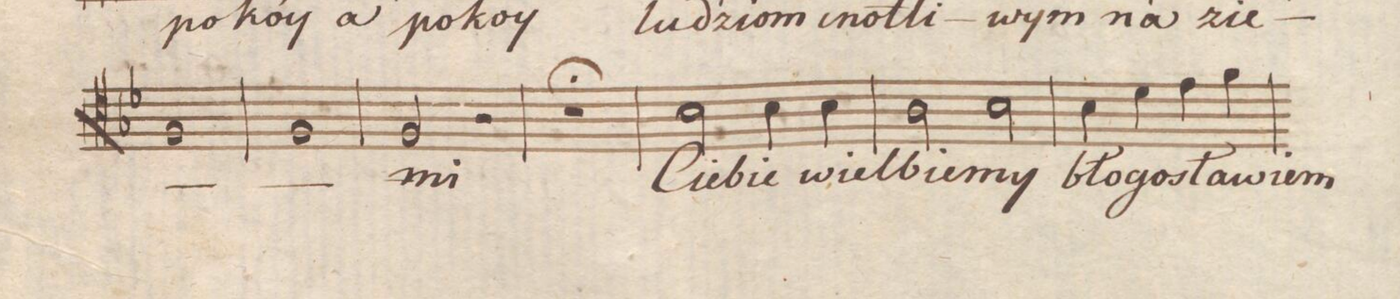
**kern	**text	**dynam
*I"Tenore	*	*
*clefC4	*	*
*k[b-e-]	*	*
*met(c)	*	*
*M4/4	*	*
1F/	.	.
=11	=11	=11
1F/	.	.
=12	=12	=12
2F/	-mi	.
2r	.	.
=13	=13	=13
1r;	.	.
=14	=14	=14
2B-\	Cie-	.
4B-\	-bie	.
4B-\	wiel-	.
=15	=15	=15
2A\	-bie-	.
2B-\	-my	.
=16	=16	=16
4B-\	bło-	.
4d\	-go-	.
4e-\	-sła-	.
4f\	-wiem	.
=17	=17	=17
*-	*-	*-
